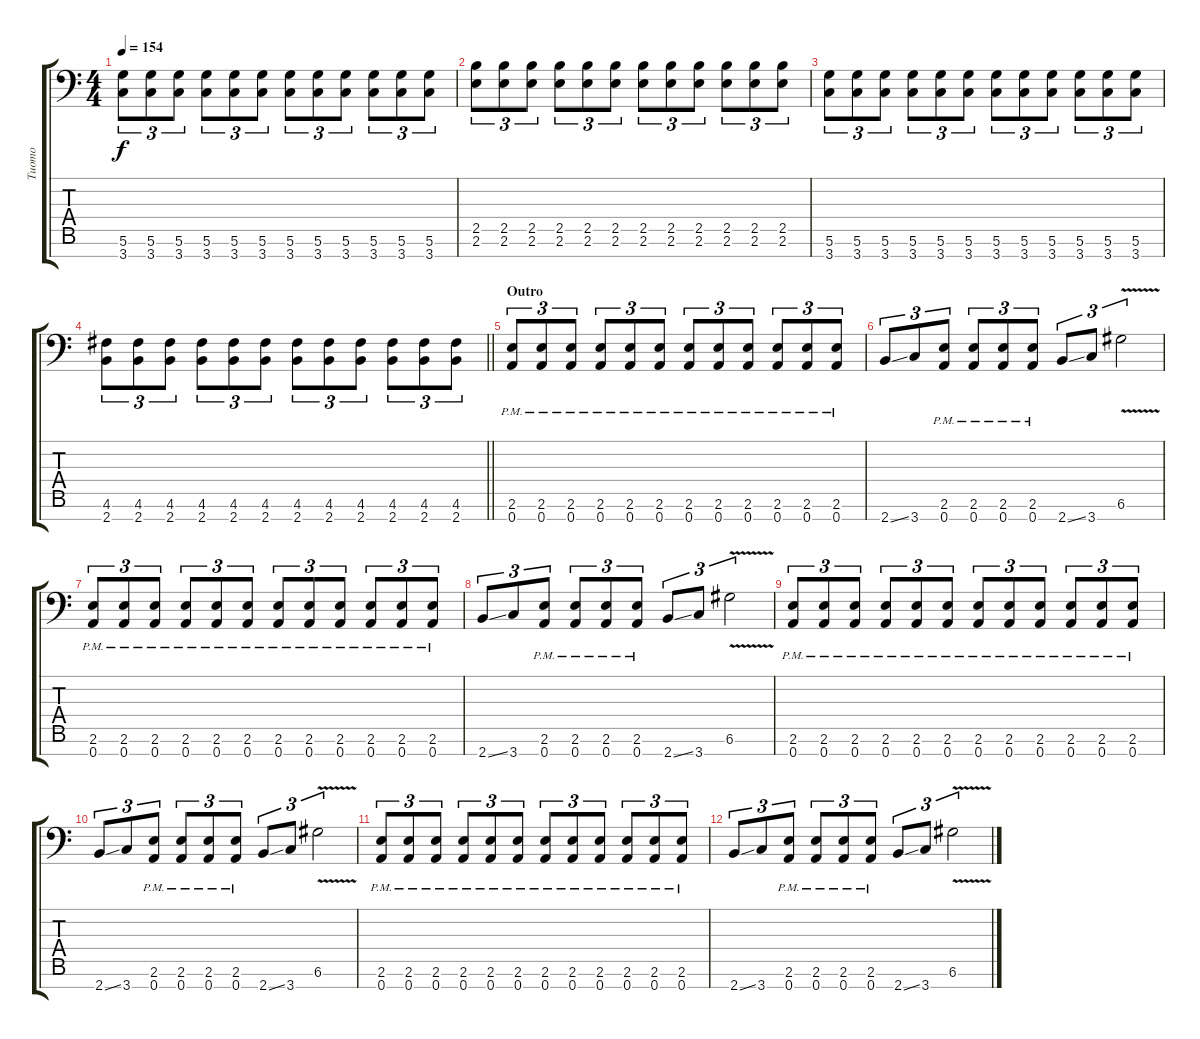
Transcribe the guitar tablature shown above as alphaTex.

\track ("Tuomo" "Tuomo") {instrument distortionguitar}
\staff {score tabs}
\tuning (E4 B3 G3 D3 A2 D2 A1) {hide}
\ts (4 4)
\tempo 154
\clef f4
\ks c
(5.6 3.7).8{tu (3 2) dy f} (5.6 3.7).8{tu (3 2)} (5.6 3.7).8{tu (3 2)} (5.6 3.7).8{tu (3 2)} (5.6 3.7).8{tu (3 2)} (5.6 3.7).8{tu (3 2)} (5.6 3.7).8{tu (3 2)} (5.6 3.7).8{tu (3 2)} (5.6 3.7).8{tu (3 2)} (5.6 3.7).8{tu (3 2)} (5.6 3.7).8{tu (3 2)} (5.6 3.7).8{tu (3 2)} |
(2.5 2.6).8{tu (3 2)} (2.5 2.6).8{tu (3 2)} (2.5 2.6).8{tu (3 2)} (2.5 2.6).8{tu (3 2)} (2.5 2.6).8{tu (3 2)} (2.5 2.6).8{tu (3 2)} (2.5 2.6).8{tu (3 2)} (2.5 2.6).8{tu (3 2)} (2.5 2.6).8{tu (3 2)} (2.5 2.6).8{tu (3 2)} (2.5 2.6).8{tu (3 2)} (2.5 2.6).8{tu (3 2)} |
(5.6 3.7).8{tu (3 2)} (5.6 3.7).8{tu (3 2)} (5.6 3.7).8{tu (3 2)} (5.6 3.7).8{tu (3 2)} (5.6 3.7).8{tu (3 2)} (5.6 3.7).8{tu (3 2)} (5.6 3.7).8{tu (3 2)} (5.6 3.7).8{tu (3 2)} (5.6 3.7).8{tu (3 2)} (5.6 3.7).8{tu (3 2)} (5.6 3.7).8{tu (3 2)} (5.6 3.7).8{tu (3 2)} |
\barLineRight lightlight
(4.6 2.7).8{tu (3 2)} (4.6 2.7).8{tu (3 2)} (4.6 2.7).8{tu (3 2)} (4.6 2.7).8{tu (3 2)} (4.6 2.7).8{tu (3 2)} (4.6 2.7).8{tu (3 2)} (4.6 2.7).8{tu (3 2)} (4.6 2.7).8{tu (3 2)} (4.6 2.7).8{tu (3 2)} (4.6 2.7).8{tu (3 2)} (4.6 2.7).8{tu (3 2)} (4.6 2.7).8{tu (3 2)} |
\section ("" "Outro")
(2.6{pm} 0.7{pm}).8{tu (3 2)} (2.6{pm} 0.7{pm}).8{tu (3 2)} (2.6{pm} 0.7{pm}).8{tu (3 2)} (2.6{pm} 0.7{pm}).8{tu (3 2)} (2.6{pm} 0.7{pm}).8{tu (3 2)} (2.6{pm} 0.7{pm}).8{tu (3 2)} (2.6{pm} 0.7{pm}).8{tu (3 2)} (2.6{pm} 0.7{pm}).8{tu (3 2)} (2.6{pm} 0.7{pm}).8{tu (3 2)} (2.6{pm} 0.7{pm}).8{tu (3 2)} (2.6{pm} 0.7{pm}).8{tu (3 2)} (2.6{pm} 0.7{pm}).8{tu (3 2)} |
2.7{ss}.8{tu (3 2)} 3.7.8{tu (3 2)} (2.6{pm} 0.7{pm}).8{tu (3 2)} (2.6{pm} 0.7{pm}).8{tu (3 2)} (2.6{pm} 0.7{pm}).8{tu (3 2)} (2.6{pm} 0.7{pm}).8{tu (3 2)} 2.7{ss}.8{tu (3 2)} 3.7.8{tu (3 2)} 6.6{v}.2{tu (3 2)} |
(2.6{pm} 0.7{pm}).8{tu (3 2)} (2.6{pm} 0.7{pm}).8{tu (3 2)} (2.6{pm} 0.7{pm}).8{tu (3 2)} (2.6{pm} 0.7{pm}).8{tu (3 2)} (2.6{pm} 0.7{pm}).8{tu (3 2)} (2.6{pm} 0.7{pm}).8{tu (3 2)} (2.6{pm} 0.7{pm}).8{tu (3 2)} (2.6{pm} 0.7{pm}).8{tu (3 2)} (2.6{pm} 0.7{pm}).8{tu (3 2)} (2.6{pm} 0.7{pm}).8{tu (3 2)} (2.6{pm} 0.7{pm}).8{tu (3 2)} (2.6{pm} 0.7{pm}).8{tu (3 2)} |
2.7{ss}.8{tu (3 2)} 3.7.8{tu (3 2)} (2.6{pm} 0.7{pm}).8{tu (3 2)} (2.6{pm} 0.7{pm}).8{tu (3 2)} (2.6{pm} 0.7{pm}).8{tu (3 2)} (2.6{pm} 0.7{pm}).8{tu (3 2)} 2.7{ss}.8{tu (3 2)} 3.7.8{tu (3 2)} 6.6{v}.2{tu (3 2)} |
(2.6{pm} 0.7{pm}).8{tu (3 2)} (2.6{pm} 0.7{pm}).8{tu (3 2)} (2.6{pm} 0.7{pm}).8{tu (3 2)} (2.6{pm} 0.7{pm}).8{tu (3 2)} (2.6{pm} 0.7{pm}).8{tu (3 2)} (2.6{pm} 0.7{pm}).8{tu (3 2)} (2.6{pm} 0.7{pm}).8{tu (3 2)} (2.6{pm} 0.7{pm}).8{tu (3 2)} (2.6{pm} 0.7{pm}).8{tu (3 2)} (2.6{pm} 0.7{pm}).8{tu (3 2)} (2.6{pm} 0.7{pm}).8{tu (3 2)} (2.6{pm} 0.7{pm}).8{tu (3 2)} |
2.7{ss}.8{tu (3 2)} 3.7.8{tu (3 2)} (2.6{pm} 0.7{pm}).8{tu (3 2)} (2.6{pm} 0.7{pm}).8{tu (3 2)} (2.6{pm} 0.7{pm}).8{tu (3 2)} (2.6{pm} 0.7{pm}).8{tu (3 2)} 2.7{ss}.8{tu (3 2)} 3.7.8{tu (3 2)} 6.6{v}.2{tu (3 2)} |
(2.6{pm} 0.7{pm}).8{tu (3 2)} (2.6{pm} 0.7{pm}).8{tu (3 2)} (2.6{pm} 0.7{pm}).8{tu (3 2)} (2.6{pm} 0.7{pm}).8{tu (3 2)} (2.6{pm} 0.7{pm}).8{tu (3 2)} (2.6{pm} 0.7{pm}).8{tu (3 2)} (2.6{pm} 0.7{pm}).8{tu (3 2)} (2.6{pm} 0.7{pm}).8{tu (3 2)} (2.6{pm} 0.7{pm}).8{tu (3 2)} (2.6{pm} 0.7{pm}).8{tu (3 2)} (2.6{pm} 0.7{pm}).8{tu (3 2)} (2.6{pm} 0.7{pm}).8{tu (3 2)} |
2.7{ss}.8{tu (3 2)} 3.7.8{tu (3 2)} (2.6{pm} 0.7{pm}).8{tu (3 2)} (2.6{pm} 0.7{pm}).8{tu (3 2)} (2.6{pm} 0.7{pm}).8{tu (3 2)} (2.6{pm} 0.7{pm}).8{tu (3 2)} 2.7{ss}.8{tu (3 2)} 3.7.8{tu (3 2)} 6.6{v}.2{tu (3 2)}
